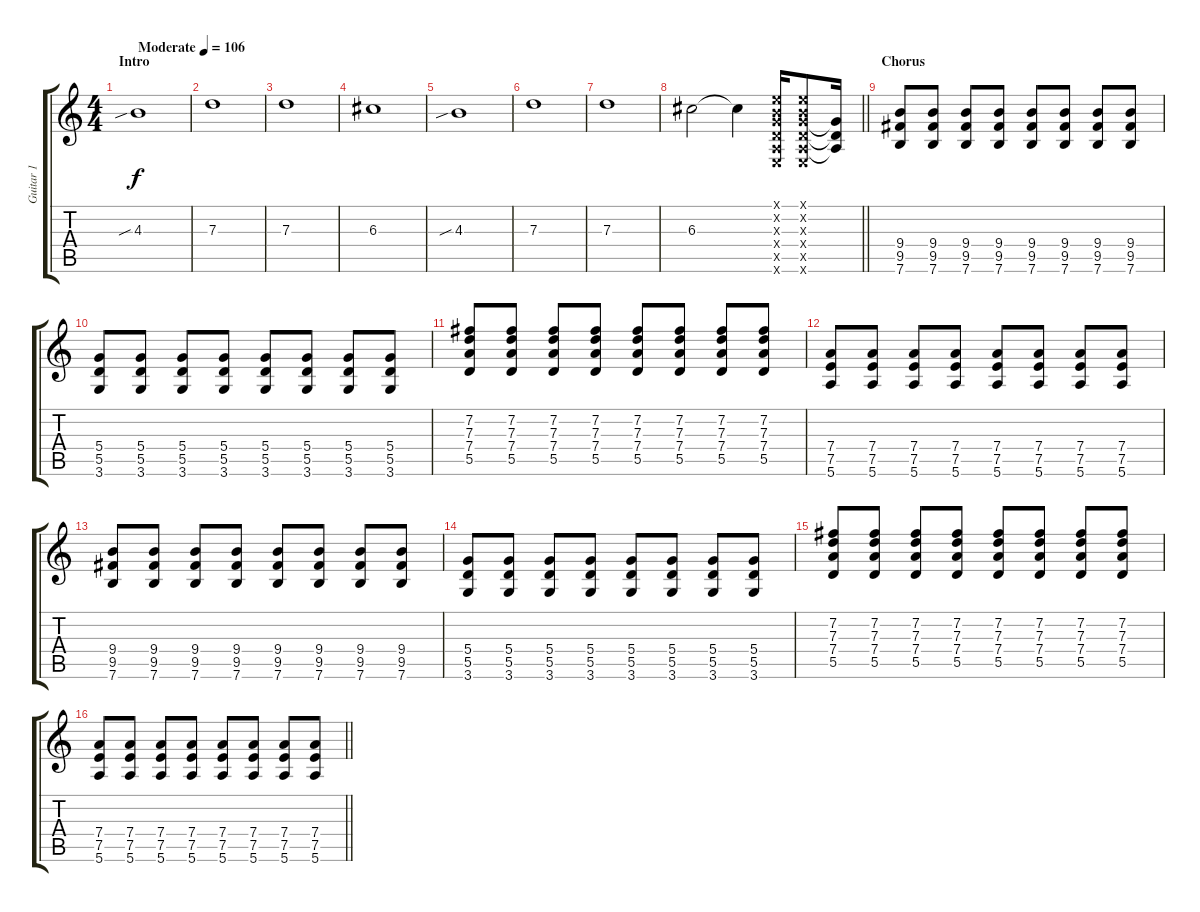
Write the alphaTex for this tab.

\track ("Guitar 1" "Guitar 1") {instrument overdrivenguitar}
\staff {score tabs}
\tuning (E4 B3 G3 D3 A2 E2) {hide}
\ts (4 4)
\section ("" "Intro")
\tempo (106 "Moderate")
\clef g2
\ks c
4.3{sib}.1{dy f instrument overdrivenguitar} |
7.3.1 |
7.3.1 |
6.3.1 |
4.3{sib}.1 |
7.3.1 |
7.3.1 |
\barLineRight lightlight
6.3.2 6.3{t}.4 (0.1{x} 0.2{x} 0.3{x} 0.4{x} 0.5{x} 0.6{x}).16 (0.1{x} 0.2{x} 0.3{x} 0.4{x} 0.5{x} 0.6{x}).8 (0.3{t} 0.4{t} 0.5{t}).16 |
\section ("" "Chorus")
(9.4 9.5 7.6).8 (9.4 9.5 7.6).8 (9.4 9.5 7.6).8 (9.4 9.5 7.6).8 (9.4 9.5 7.6).8 (9.4 9.5 7.6).8 (9.4 9.5 7.6).8 (9.4 9.5 7.6).8 |
(5.4 5.5 3.6).8 (5.4 5.5 3.6).8 (5.4 5.5 3.6).8 (5.4 5.5 3.6).8 (5.4 5.5 3.6).8 (5.4 5.5 3.6).8 (5.4 5.5 3.6).8 (5.4 5.5 3.6).8 |
(7.2 7.3 7.4 5.5).8 (7.2 7.3 7.4 5.5).8 (7.2 7.3 7.4 5.5).8 (7.2 7.3 7.4 5.5).8 (7.2 7.3 7.4 5.5).8 (7.2 7.3 7.4 5.5).8 (7.2 7.3 7.4 5.5).8 (7.2 7.3 7.4 5.5).8 |
(7.4 7.5 5.6).8 (7.4 7.5 5.6).8 (7.4 7.5 5.6).8 (7.4 7.5 5.6).8 (7.4 7.5 5.6).8 (7.4 7.5 5.6).8 (7.4 7.5 5.6).8 (7.4 7.5 5.6).8 |
(9.4 9.5 7.6).8 (9.4 9.5 7.6).8 (9.4 9.5 7.6).8 (9.4 9.5 7.6).8 (9.4 9.5 7.6).8 (9.4 9.5 7.6).8 (9.4 9.5 7.6).8 (9.4 9.5 7.6).8 |
(5.4 5.5 3.6).8 (5.4 5.5 3.6).8 (5.4 5.5 3.6).8 (5.4 5.5 3.6).8 (5.4 5.5 3.6).8 (5.4 5.5 3.6).8 (5.4 5.5 3.6).8 (5.4 5.5 3.6).8 |
(7.2 7.3 7.4 5.5).8 (7.2 7.3 7.4 5.5).8 (7.2 7.3 7.4 5.5).8 (7.2 7.3 7.4 5.5).8 (7.2 7.3 7.4 5.5).8 (7.2 7.3 7.4 5.5).8 (7.2 7.3 7.4 5.5).8 (7.2 7.3 7.4 5.5).8 |
\barLineRight lightlight
(7.4 7.5 5.6).8 (7.4 7.5 5.6).8 (7.4 7.5 5.6).8 (7.4 7.5 5.6).8 (7.4 7.5 5.6).8 (7.4 7.5 5.6).8 (7.4 7.5 5.6).8 (7.4 7.5 5.6).8
